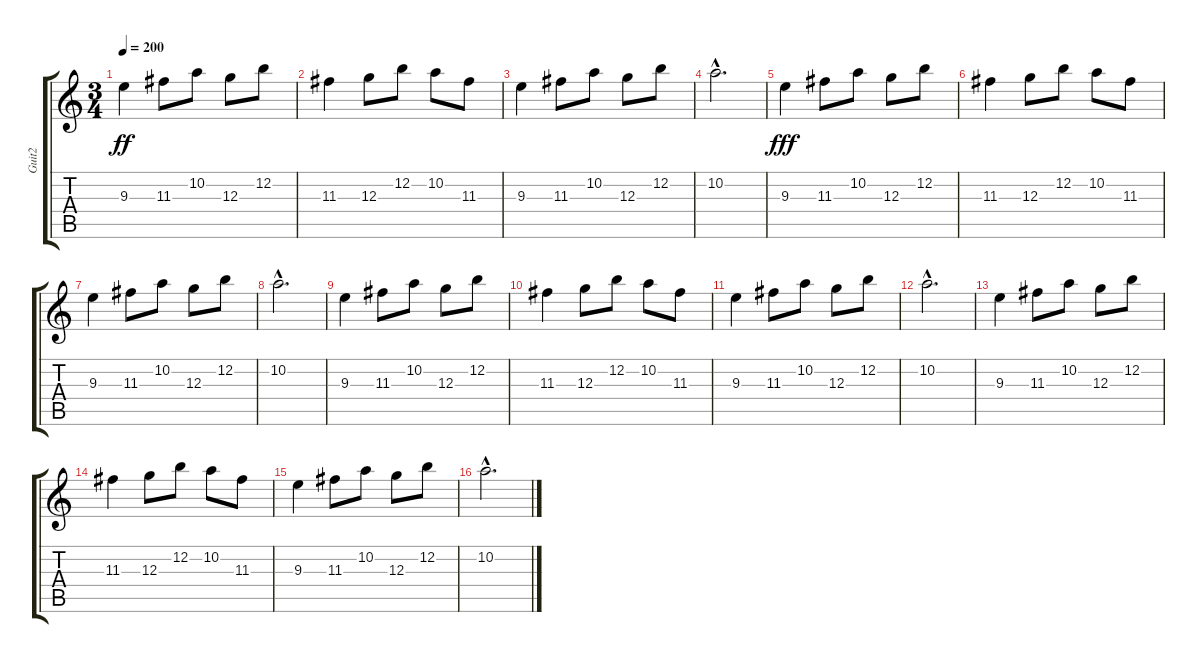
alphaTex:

\track ("Guit2" "Guit2") {instrument overdrivenguitar}
\staff {score tabs}
\tuning (E4 B3 G3 D3 A2 E2) {hide}
\ts (3 4)
\tempo 200
\clef g2
\ks c
9.3.4{dy ff} 11.3.8 10.2.8 12.3.8 12.2.8 |
11.3.4 12.3.8 12.2.8 10.2.8 11.3.8 |
9.3.4 11.3.8 10.2.8 12.3.8 12.2.8 |
10.2{hac}.2{d} |
9.3.4{dy fff} 11.3.8 10.2.8 12.3.8 12.2.8 |
11.3.4 12.3.8 12.2.8 10.2.8 11.3.8 |
9.3.4 11.3.8 10.2.8 12.3.8 12.2.8 |
10.2{hac}.2{d} |
9.3.4 11.3.8 10.2.8 12.3.8 12.2.8 |
11.3.4 12.3.8 12.2.8 10.2.8 11.3.8 |
9.3.4 11.3.8 10.2.8 12.3.8 12.2.8 |
10.2{hac}.2{d} |
9.3.4 11.3.8 10.2.8 12.3.8 12.2.8 |
11.3.4 12.3.8 12.2.8 10.2.8 11.3.8 |
9.3.4 11.3.8 10.2.8 12.3.8 12.2.8 |
10.2{hac}.2{d}
